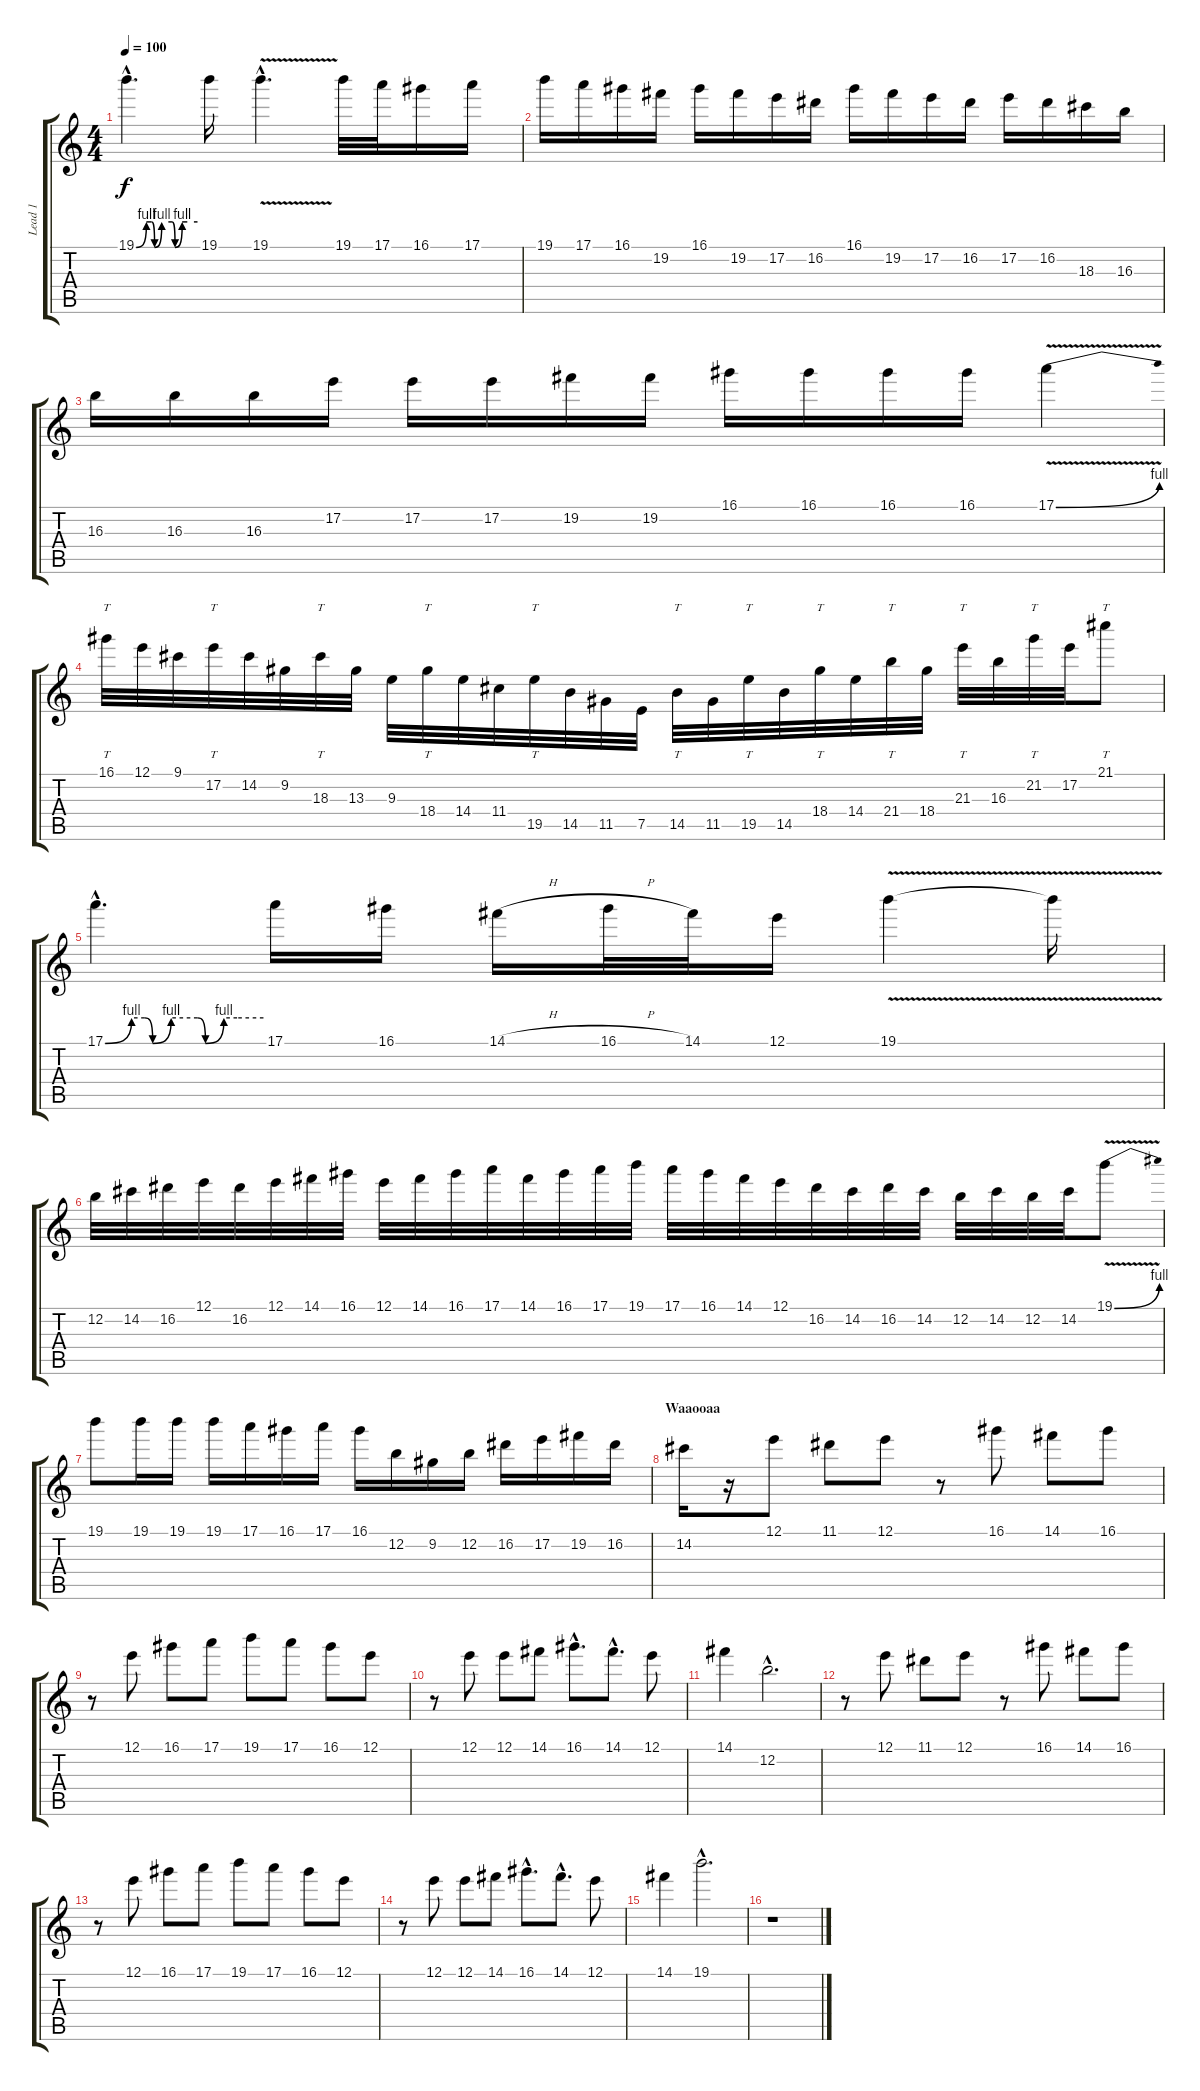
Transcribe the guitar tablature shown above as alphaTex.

\track ("Lead 1" "Lead 1") {instrument overdrivenguitar}
\staff {score tabs}
\tuning (E4 B3 G3 D3 A2 E2) {hide}
\ts (4 4)
\tempo 100
\clef g2
\ks c
19.1{be (custom 0 0 10 4 15 4 18 0 25 4 35 4 38 0 45 4 50 4 60 4) hac}.4{d dy f} 19.1.16 19.1{v hac}.4{d} 19.1.32 17.1.32 16.1.16 17.1.16 |
19.1.16 17.1.16 16.1.16 19.2.16 16.1.16 19.2.16 17.2.16 16.2.16 16.1.16 19.2.16 17.2.16 16.2.16 17.2.16 16.2.16 18.3.16 16.3.16 |
16.3.16 16.3.16 16.3.16 17.2.16 17.2.16 17.2.16 19.2.16 19.2.16 16.1.16 16.1.16 16.1.16 16.1.16 17.1{be (bend 0 0 60 4) v}.4 |
16.1.32{tt} 12.1.32 9.1.32 17.2.32{tt} 14.2.32 9.2.32 18.3.32{tt} 13.3.32 9.3.32 18.4.32{tt} 14.4.32 11.4.32 19.5.32{tt} 14.5.32 11.5.32 7.5.32 14.5.32{tt} 11.5.32 19.5.32{tt} 14.5.32 18.4.32{tt} 14.4.32 21.4.32{tt} 18.4.32 21.3.32{tt} 16.3.32 21.2.32{tt} 17.2.32 21.1.8{tt} |
17.1{be (custom 0 0 10 4 15 4 18 0 25 4 35 4 38 0 45 4 50 4 60 4) hac}.4{d} 17.1.16 16.1.16 14.1{h}.16 16.1{h}.32 14.1.32 12.1.16 19.1{v}.4 19.1{t}.16 |
12.2.32 14.2.32 16.2.32 12.1.32 16.2.32 12.1.32 14.1.32 16.1.32 12.1.32 14.1.32 16.1.32 17.1.32 14.1.32 16.1.32 17.1.32 19.1.32 17.1.32 16.1.32 14.1.32 12.1.32 16.2.32 14.2.32 16.2.32 14.2.32 12.2.32 14.2.32 12.2.32 14.2.32 19.1{be (bend 0 0 60 4) v}.8 |
19.1.8 19.1.16 19.1.16 19.1.16 17.1.16 16.1.16 17.1.16 16.1.16 12.2.16 9.2.16 12.2.16 16.2.16 17.2.16 19.2.16 16.2.16 |
\section ("" "Waaooaa")
14.2.16 r.16 12.1.8{volume 11} 11.1.8 12.1.8 r.8 16.1.8 14.1.8 16.1.8 |
r.8 12.1.8 16.1.8 17.1.8 19.1.8 17.1.8 16.1.8 12.1.8 |
r.8 12.1.8 12.1.8 14.1.8 16.1{hac}.8{d} 14.1{hac}.8{d} 12.1.8 |
14.1.4 12.2{hac}.2{d} |
\section ("" "")
r.8 12.1.8 11.1.8 12.1.8 r.8 16.1.8 14.1.8 16.1.8 |
r.8 12.1.8 16.1.8 17.1.8 19.1.8 17.1.8 16.1.8 12.1.8 |
r.8 12.1.8 12.1.8 14.1.8 16.1{hac}.8{d} 14.1{hac}.8{d} 12.1.8 |
14.1.4 19.1{hac}.2{d} |
\section ("" "")
r.1
